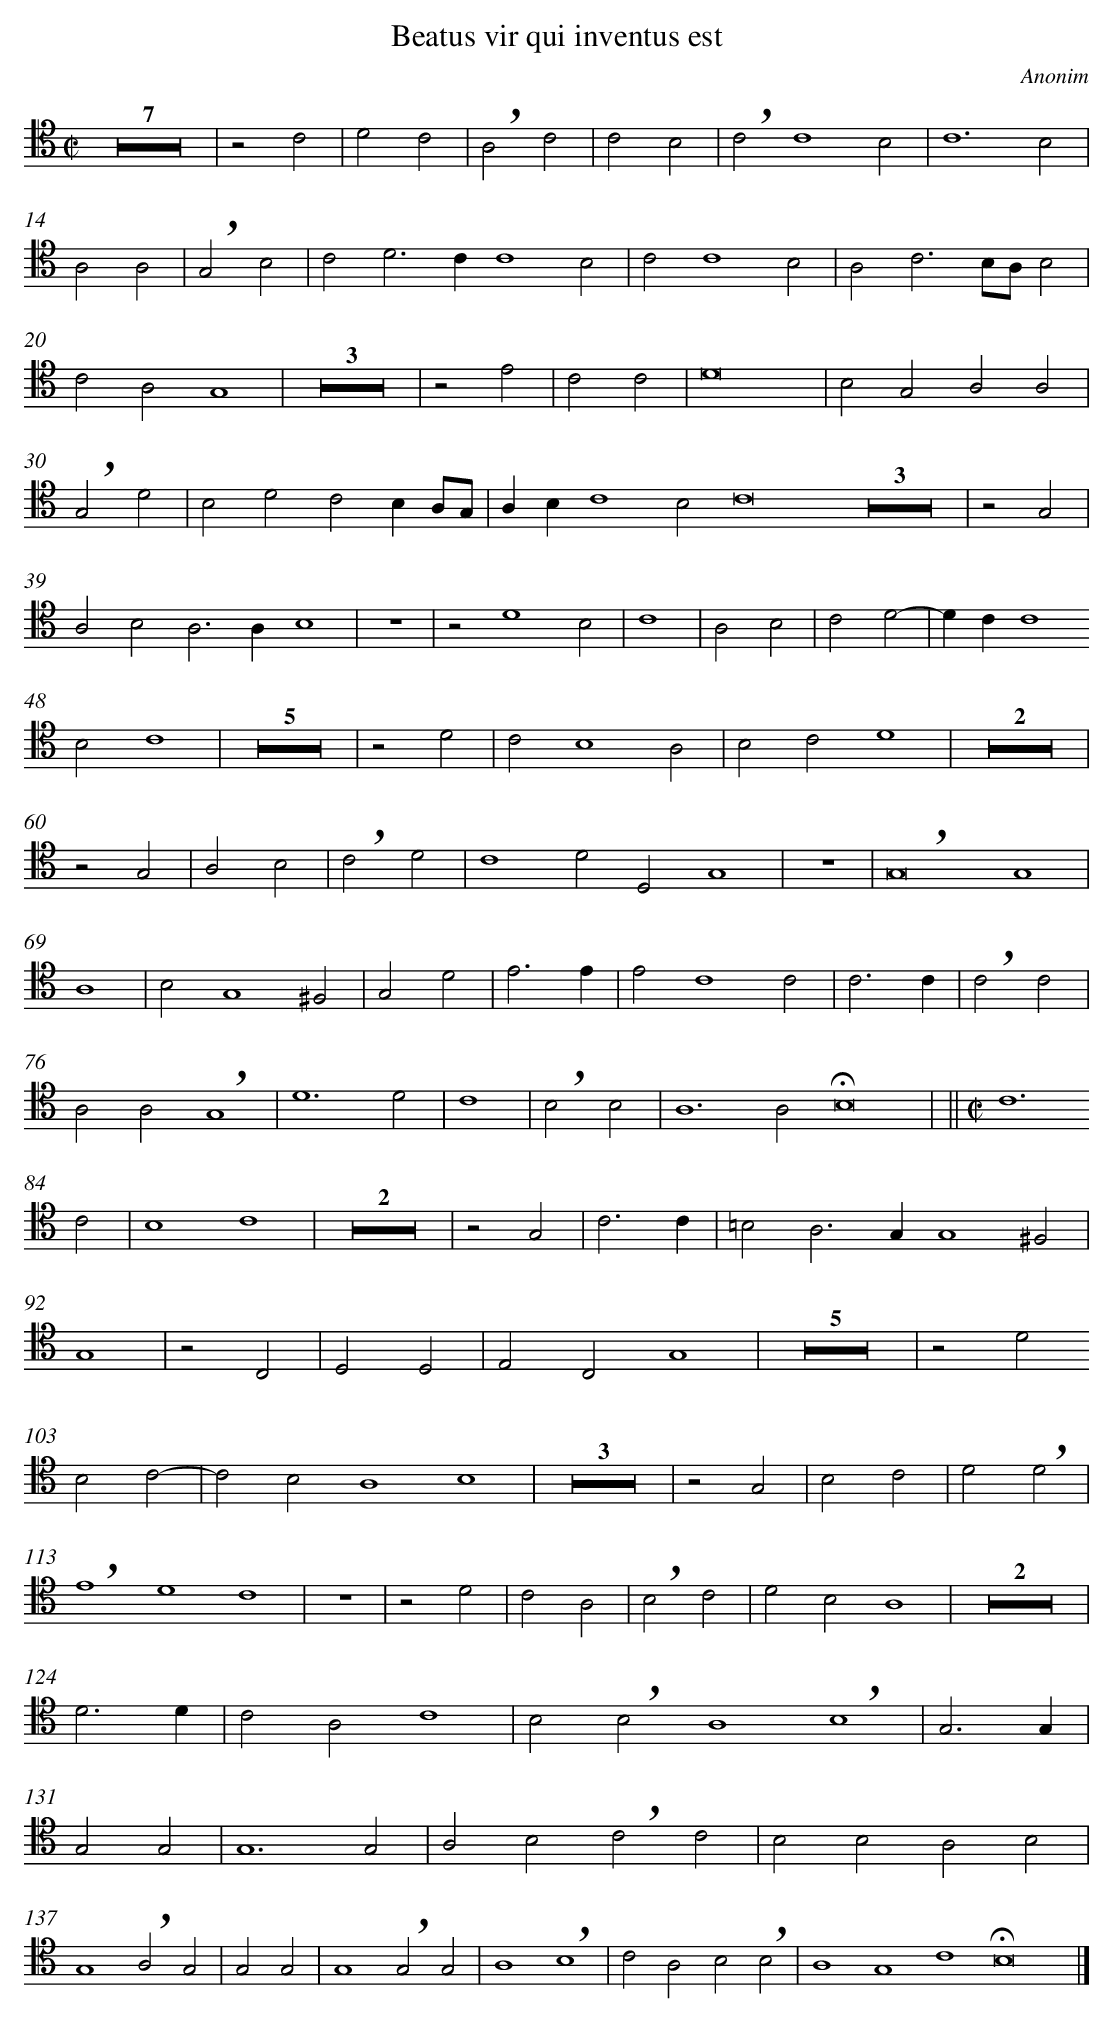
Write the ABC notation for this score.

X:1
T: Beatus vir qui inventus est
C: Anonim
L: 1/4
M: C|
K: C clef=tenor
Z7 |
z2C2 |
D2C2 |
!breath!A,2C2 |
C2B,2 |
!breath!C2C4 [|]
B,2 |
C6 [|]
B,2 |
A,2A,2 |
!breath!G,2B,2 |
C2D3 [|]
CC4 [|]
B,2 |
C2C4 [|]
B,2 |
A,2C3 [|]
B,/A,/B,2 |
C2A,2 [|]
G,4 |
Z3 |
z2E2 |
C2C2 |
D8 [|]
 |
B,2G,2 [|]
A,2A,2 |
!breath!G,2D2 |
B,2D2 [|]
C2B,A,/G,/ |
A,B,C4 [|]
B,2 [|]
C8 [|]
Z3 |
z2G,2 |
A,2B,2 [|]
A,3A, [|]
B,4 |
z4 |
z2D4 [|]
B,2 |
C4 |
A,2B,2 |
C2D2- |
DCC4 [|]
B,2 [|]
C4 |
Z5 |
z2D2 |
C2B,4 [|]
A,2 |
B,2C2 [|]
D4 |
Z2 |
z2G,2 |
A,2B,2 |
!breath!C2D2 |
C4 [|]
D2D,2 [|]
G,4 |
z4 |
!breath!G,8 [|]
 [|]
G,4 |
A,4 |
B,2G,4 [|]
^F,2 |
G,2D2 |
E3E |
E2C4 [|]
C2 |
C3C |
!breath!C2C2 |
A,2A,2 [|]
!breath!G,4 |
D6 [|]
D2 |
C4 |
!breath!B,2B,2 |
A,6 [|]
A,2 [|]
!fermata!B,8 |
 ||
[M:C|]C6 [|]
C2 |
B,4 [|]
C4 |
Z2 |
z2G,2 |
C3C |
=B,2A,3 [|]
G,G,4 [|]
^F,2 |
G,4 |
z2C,2 |
D,2D,2 |
E,2C,2 [|]
G,4 |
Z5 |
z2D2 [|]
B,2C2- |
C2B,2 [|]
A,4 [|]
B,4 |
Z3 |
z2G,2 |
B,2C2 |
D2!breath!D2 |
!breath!E4 [|]
D4 [|]
C4 |
z4 |
z2D2 |
C2A,2 |
!breath!B,2C2 |
D2B,2 [|]
A,4 |
Z2 |
D3D |
C2A,2 [|]
C4 |
B,2!breath!B,2 [|]
A,4 [|]
!breath!B,4 |
G,3G, |
G,2G,2 |
G,6 [|]
G,2 |
A,2B,2 [|]
!breath!C2C2 |
B,2B,2 [|]
A,2B,2 |
G,4 [|]
!breath!A,2G,2 |
G,2G,2 |
G,4 [|]
!breath!G,2G,2 |
A,4 [|]
!breath!B,4 |
C2A,2 [|]
B,2!breath!B,2 |
A,4 [|]
G,4 [|]
C4 [|]
!fermata!B,8 [|]
 |]
